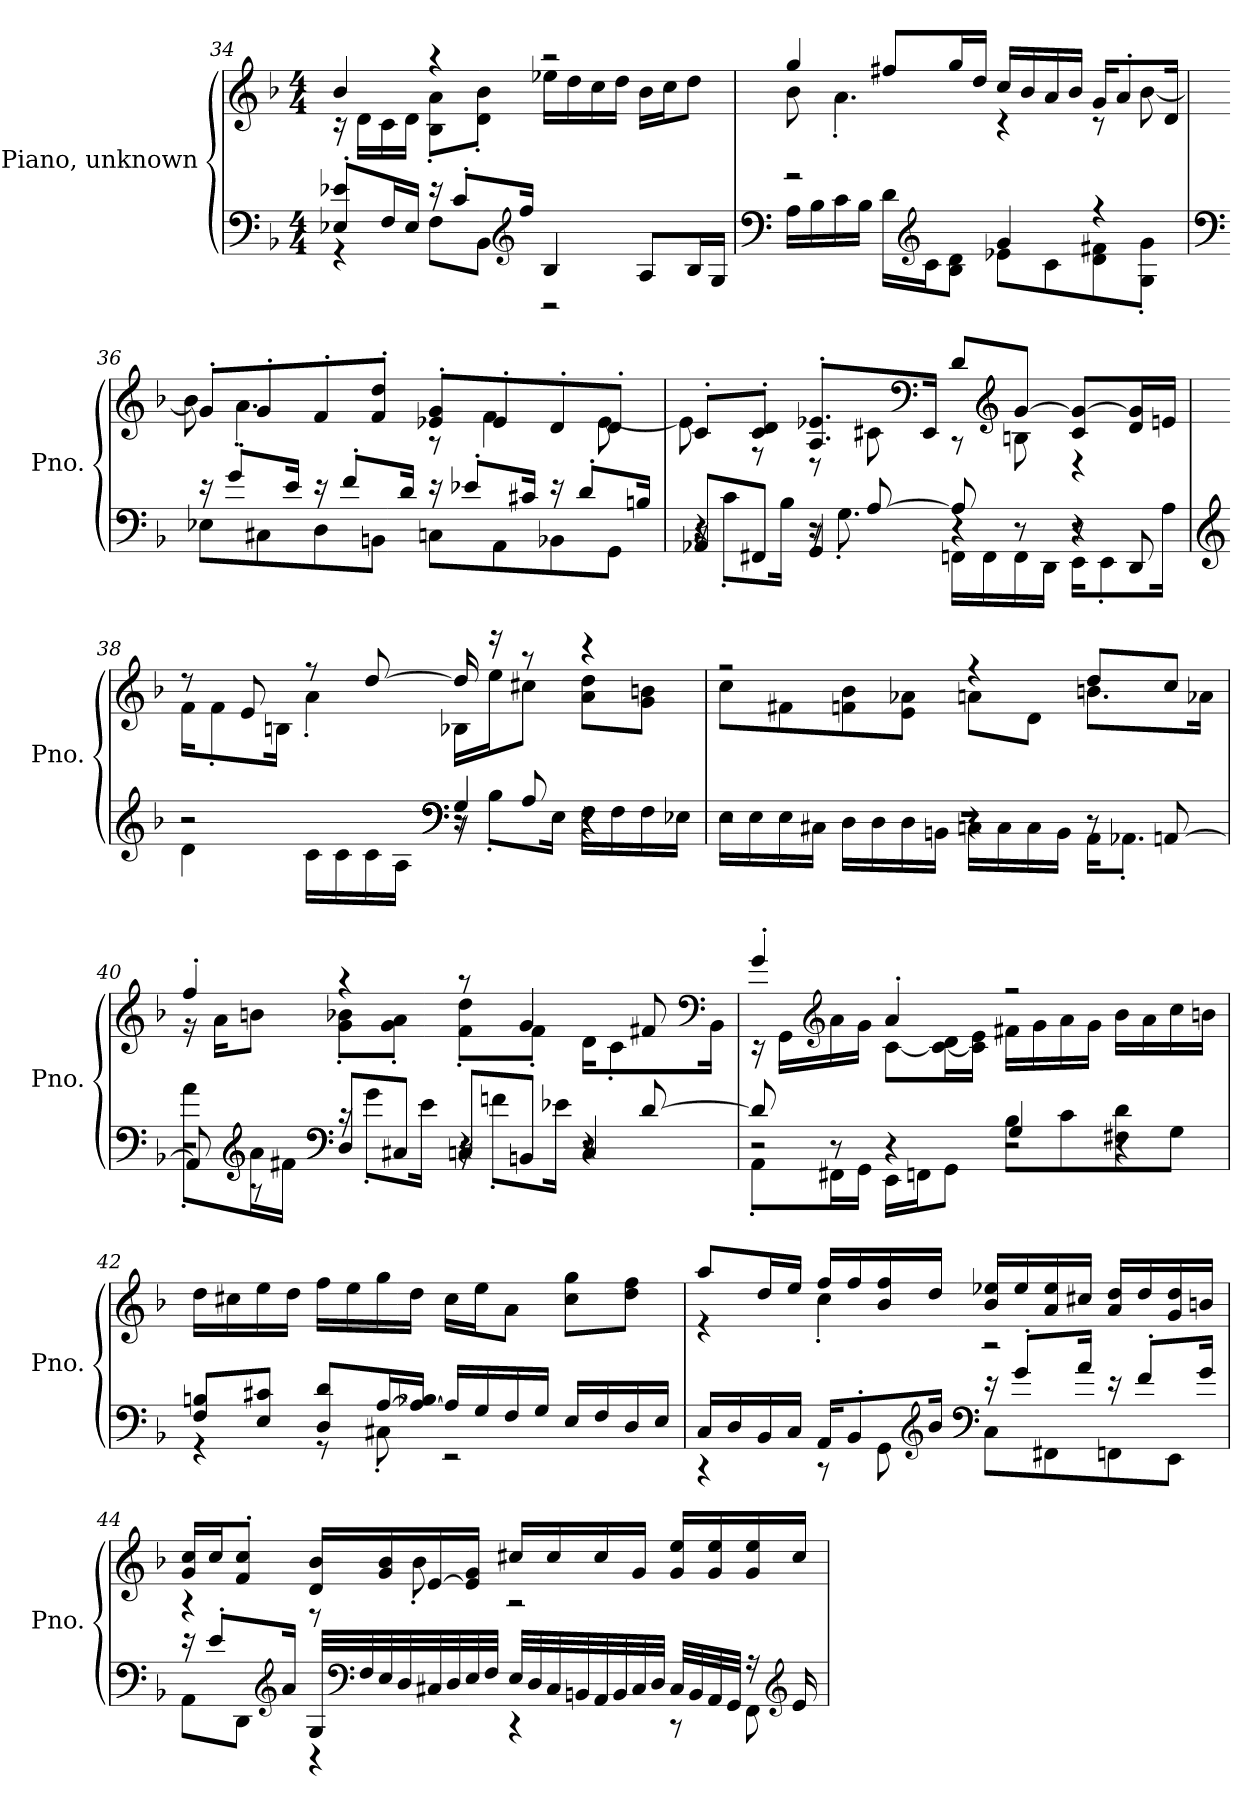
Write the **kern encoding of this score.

**kern	**kern
*part1	*part1
*staff2	*staff1
*I"Piano, unknown	*
*I'Pno.	*
!!LO:PB:g=z
*clefF4	*clefG2
*k[b-]	*k[b-]
*M4/4	*M4/4
=34	=34
*^	*^
8E-X/' 8e-X/'L	4r	4b-/	16r
.	.	.	16d\LL
16F/L	.	.	16c\
16E-/JJ	.	.	16d\JJ
16r	8F\L	4r	8B-\' 8a\'L
8c'/L	.	.	.
.	8BB-\J	.	8d\' 8b-\'J
*clefG2	*	*	*
16ff/Jk	.	.	.
4B-/	2r	2r	16ee-X\LL
.	.	.	16dd\
.	.	.	16cc\
.	.	.	16dd\JJ
8A/L	.	.	16b-\LL
.	.	.	16cc\J
16B-/L	.	.	8dd\J
16G/JJ	.	.	.
=35	=35	=35	=35
*clefF4	*	*	*
2r	16A\LL	4gg/	8b-\
.	16B-\	.	.
.	16c\	.	4.a'\
.	16B-\JJ	.	.
.	16d\LL	8ff#X/L	.
*clefG2	*	*	*
.	16c\J	.	.
.	8B-\ 8d\J	16gg/L	.
.	.	16dd/JJ	.
4g/	8e-X\L	16cc/LL	4r
.	.	16b-/	.
.	8c\	16a/	.
.	.	16b-/JJ	.
4r	8d\ 8f#X\	16g/KL	8r
.	.	8a'/	.
.	8G\' 8g\'J	.	[8b-\
.	.	16d/Jk	.
!!LO:LB:g=z	!!
=36	=36	=36	=36
*clefF4	*	*	*
16r	8E-X\L	8g'/L	8b-\]
8g'/L	.	.	.
.	8C#X\	8g'/	4.a'\
16e/Jk	.	.	.
16r	8D\	8f'/	.
8f'/L	.	.	.
.	8BBn\J	8f/' 8dd/'J	.
16d/Jk	.	.	.
16r	8Cn\L	8e-X/' 8g/'L	8r
8e-X'/L	.	.	.
.	8AA\	8e-'/	4f\
16c#X/Jk	.	.	.
16r	8BB-X\	8d'/	.
8d'/L	.	.	.
.	8GG\J	8d'/J	[8e-\
16Bn/Jk	.	.	.
!!LO:LB:g=z	!!
=37	=37	=37	=37
*	*^	*	*
4r	16r	8AA-X/L	8c'/L	8e-\]
.	8c'\L	.	.	.
.	.	8FF#X/J	8c/' 8d/'J	8r
.	16B-\Jk	.	.	.
8r	16r	4GG/	8.A/' 8.e-X/'L	8r
.	8.G'\	.	.	.
[8A/	.	.	.	8c#X\
*	*	*	*clefF4	*
.	.	.	16EE/Jk	.
8A/]	16FFn\LL	4r	8d/L	8r
.	16FF\	.	.	.
*	*	*	*clefG2	*
8r	16FF\	.	[8g/J	8Bn\
.	16DD\JJ	.	.	.
4r	16EE\KL	8r	8c#/ 8g/_L	4r
.	8EE'\	.	.	.
.	.	8DD/	16d/ 16g/]L	.
.	16A\Jk	.	16en/JJ	.
!!LO:LB:g=z	!!
=38	=38	=38	=38	=38
*clefG2	*	*	*	*
2r	4d\	2r	8r	16f\KL
.	.	.	.	8f'\
.	.	.	8e/	.
.	.	.	.	16Bn\Jk
.	16c\LL	.	8r	4a'\
.	16c\	.	.	.
.	16c\	.	[8dd/	.
.	16A\JJ	.	.	.
*clefF4	*	*	*	*
8r	16r	4G/	16dd/]	16B-X\LL
.	8B-'\L	.	16r	16ee\J
8A/	.	.	8r	8cc#X\J
.	16E\Jk	.	.	.
4r	16F\LL	4r	4r	8a\ 8dd\L
.	16F\	.	.	.
.	16F\	.	.	8g\ 8bn\J
.	16E-X\JJ	.	.	.
=39	=39	=39	=39	=39
1r	16E\LL	2r	2r	8cc\L
.	16E\	.	.	.
.	16E\	.	.	8f#X\
.	16C#X\JJ	.	.	.
.	16D\LL	.	.	8fn\ 8b-\
.	16D\	.	.	.
.	16D\	.	.	8e\ 8a-X\J
.	16BBn\JJ	.	.	.
.	16Cn\LL	4r	4r	8an\L
.	16C\	.	.	.
.	16C\	.	.	8d\J
.	16BB\JJ	.	.	.
.	16AA\KL	8r	8dd/L	8.bn\L
.	8.AA-X'\J	.	.	.
.	.	[8AAn/	8cc/J	.
.	.	.	.	16a-X\Jk
!!LO:LB:g=z	!!
=40	=40	=40	=40	=40
2r	8a'\L	8AA/]	4ff'/	16r
.	.	.	.	16a\KL
*clefG2	*	*	*	*
.	16a\L	8r	.	8bn\J
.	16f#X\JJ	.	.	.
*clefF4	*	*	*	*
.	16r	8D/L	4r	8g\' 8b-X\'L
.	8g'\L	.	.	.
.	.	8C#X/J	.	8g\' 8a\'J
.	16e\Jk	.	.	.
4r	16r	8Cn/L	8r	8f\' 8dd\'L
.	8fn'\L	.	.	.
.	.	8BBn/J	4g/	8f'\J
.	16e-X\Jk	.	.	.
8r	4r	4C/	.	16d\KL
.	.	.	.	8c'\
[8d/	.	.	8f#X/	.
*	*	*	*clefF4	*
.	.	.	.	16BB-\Jk
!!LO:LB:g=z	!!
=41	=41	=41	=41	=41
8d/]	8AA'\L	2r	4g'/	16r
.	.	.	.	16GG\LL
*	*	*	*clefG2	*
8r	16FF#X\L	.	.	16a\
.	16GG\JJ	.	.	16g\JJ
4r	16EE\LL	.	4a'/	[8c\L
.	16FFn\J	.	.	.
.	8GG\J	.	.	16c\_ 16d\L
.	.	.	.	16c\] 16e\JJ
2r	8B-\L	4G/	2r	16f#X\LL
.	.	.	.	16g\
.	8c\	.	.	16a\
.	.	.	.	16g\JJ
.	8F#X\ 8d\	4r	.	16b-\LL
.	.	.	.	16a\
.	8G\J	.	.	16cc\
.	.	.	.	16bn\JJ
*	*v	*v	*	*
*	*	*v	*v
=42	=42	=42
8F/ 8Bn/L	4r	16dd\LL
.	.	16cc#X\
8E/ 8c#X/J	.	16ee\
.	.	16dd\JJ
8D/ 8d/L	8r	16ff\LL
.	.	16ee\
[16A/L	8C#X'\	16gg\
16A/_ 16B-X/JJ	.	16dd\JJ
16A/LL]	2r	16cc#\LL
16G/	.	16ee\J
16F/	.	8a\J
16G/JJ	.	.
16E/LL	.	8cc#\ 8gg\L
16F/	.	.
16D/	.	8dd\ 8ff\J
16E/JJ	.	.
!!LO:PB:g=z
=43	=43	=43
*	*	*^
16C/LL	4r	8aa/L	4r
16D/	.	.	.
16BB-/	.	16dd/L	.
16C/JJ	.	16ee/JJ	.
16AA/KL	8r	16ff/LL	4cc'\
8BB-'/	.	16ff/	.
.	8GG\	16b-/ 16ff/	.
*clefG2	*	*	*
16b-/Jk	.	16dd/JJ	.
*clefF4	*	*	*
16r	8C\L	16b-/ 16ee-X/LL	2r
8g'/L	.	16ee-/	.
.	8FF#X\	16a/ 16ee-/	.
16a/Jk	.	16cc#X/JJ	.
16r	8FFn\	16a/ 16dd/LL	.
8f'/L	.	16dd/	.
.	8EE\J	16g/ 16dd/	.
16g/Jk	.	16bn/JJ	.
!!LO:LB:g=z	!!
=44	=44	=44	=44
16r	8AA\L	16g/ 16cc/LL	4r
8e'/L	.	16cc/J	.
.	8DD\J	8f/' 8cc/'J	.
*clefG2	*	*	*
16a/Jk	.	.	.
32G/LLL	4r	16d/ 16b-/LL	8r
*clefF4	*	*	*
32F/	.	.	.
32E/	.	16g/ 16b-/	.
32D/	.	.	.
32C#X/	.	[16e/	8b-'\
32D/	.	.	.
32E/	.	16e/] 16g/JJ	.
32F/JJJ	.	.	.
32E/LLL	4r	16cc#X/LL	2r
32D/	.	.	.
32C#/	.	16cc#/	.
32BBn/	.	.	.
32AA/	.	16cc#/	.
32BB/	.	.	.
32C#/	.	16g/JJ	.
32D/JJJ	.	.	.
32C#/LLL	8r	16g/ 16ee/LL	.
32BB/	.	.	.
32AA/	.	16g/ 16ee/	.
32GG/JJJ	.	.	.
16r	8FF\	16g/ 16ee/	.
*clefG2	*	*	*
16e/	.	16cc#/JJ	.
*v	*v	*	*
*	*v	*v
=	=
*-	*-
